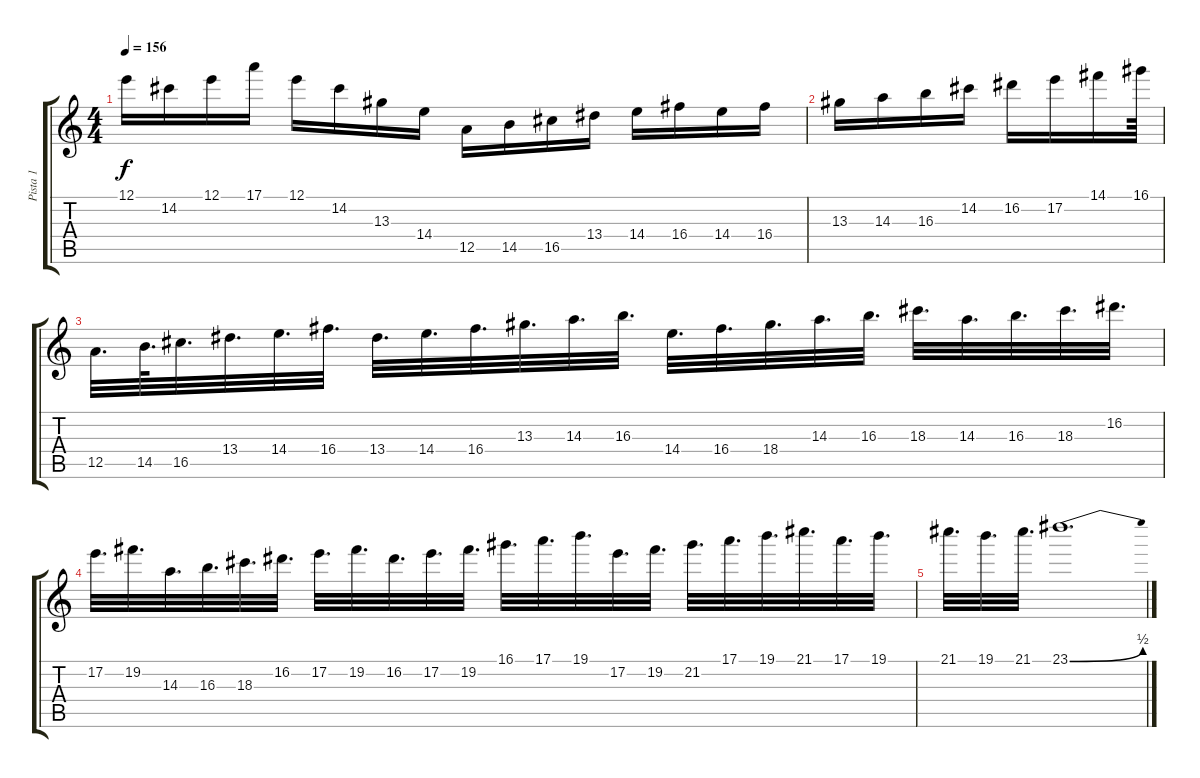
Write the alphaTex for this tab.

\track ("Pista 1" "Pista 1") {instrument overdrivenguitar}
\staff {score tabs}
\tuning (E4 B3 G3 D3 A2 E2) {hide}
\ts (4 4)
\tempo 156
\clef g2
\ks c
12.1.16{dy f} 14.2.16 12.1.16 17.1.16 12.1.16 14.2.16 13.3.16 14.4.16 12.5.16 14.5.16 16.5.16 13.4.16 14.4.16 16.4.16 14.4.16 16.4.16 |
13.3.16 14.3.16 16.3.16 14.2.16 16.2.16 17.2.16 14.1.16 16.1.64 |
12.5.32{d} 14.5.64{d} 16.5.32{d} 13.4.32{d} 14.4.32{d} 16.4.32{d} 13.4.32{d} 14.4.32{d} 16.4.32{d} 13.3.32{d} 14.3.32{d} 16.3.32{d} 14.4.32{d} 16.4.32{d} 18.4.32{d} 14.3.32{d} 16.3.32{d} 18.3.32{d} 14.3.32{d} 16.3.32{d} 18.3.32{d} 16.2.32{d} |
17.2.32{d} 19.2.32{d} 14.3.32{d} 16.3.32{d} 18.3.32{d} 16.2.32{d} 17.2.32{d} 19.2.32{d} 16.2.32{d} 17.2.32{d} 19.2.32{d} 16.1.32{d} 17.1.32{d} 19.1.32{d} 17.2.32{d} 19.2.32{d} 21.2.32{d} 17.1.32{d} 19.1.32{d} 21.1.32{d} 17.1.32{d} 19.1.32{d} |
21.1.32{d} 19.1.32{d} 21.1.32{d} 23.1{be (bend 0 0 60 2)}.1{d}
